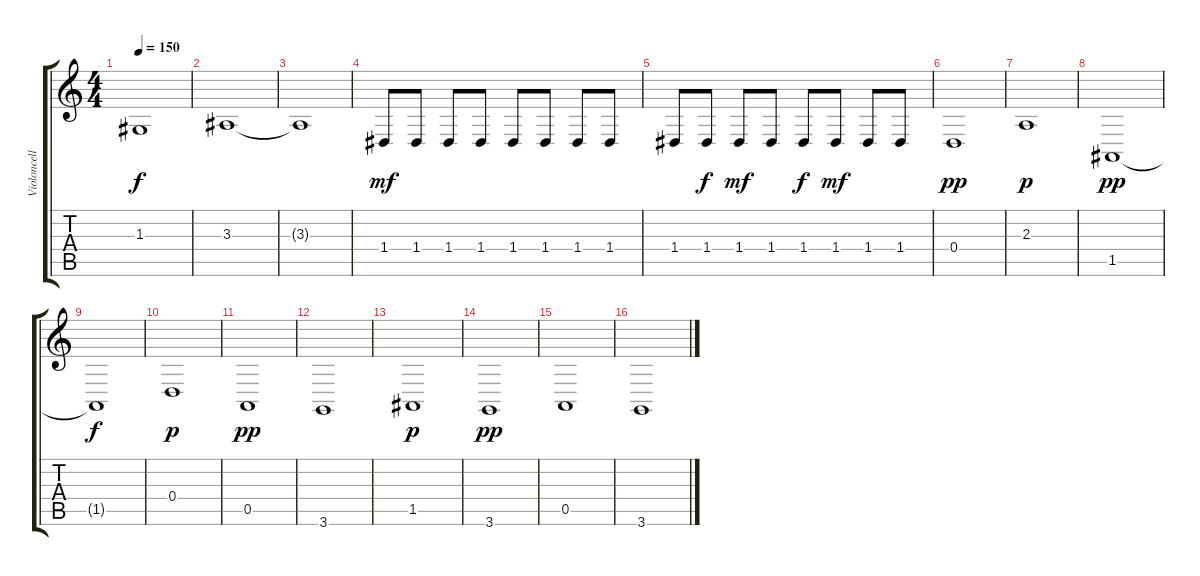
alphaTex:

\track ("Violoncell" "Violoncell") {instrument stringensemble1}
\staff {score tabs}
\tuning (E4 B3 G3 D3 A2 E2) {hide}
\ts (4 4)
\tempo 150
\clef g2
\ks c
1.3{t}.1{dy f} |
3.3.1{volume 14} |
3.3{t}.1 |
1.4.8{dy mf volume 14} 1.4.8 1.4.8 1.4.8 1.4.8 1.4.8 1.4.8 1.4.8 |
1.4.8 1.4.8{dy f} 1.4.8{dy mf} 1.4.8 1.4.8{dy f} 1.4.8{dy mf} 1.4.8 1.4.8 |
0.4.1{dy pp volume 13} |
2.3.1{dy p} |
1.5.1{dy pp} |
1.5{t}.1{dy f} |
0.4.1{dy p volume 11} |
0.5.1{dy pp} |
3.6.1{volume 11} |
1.5.1{dy p} |
3.6.1{dy pp} |
0.5.1{volume 11} |
3.6.1
